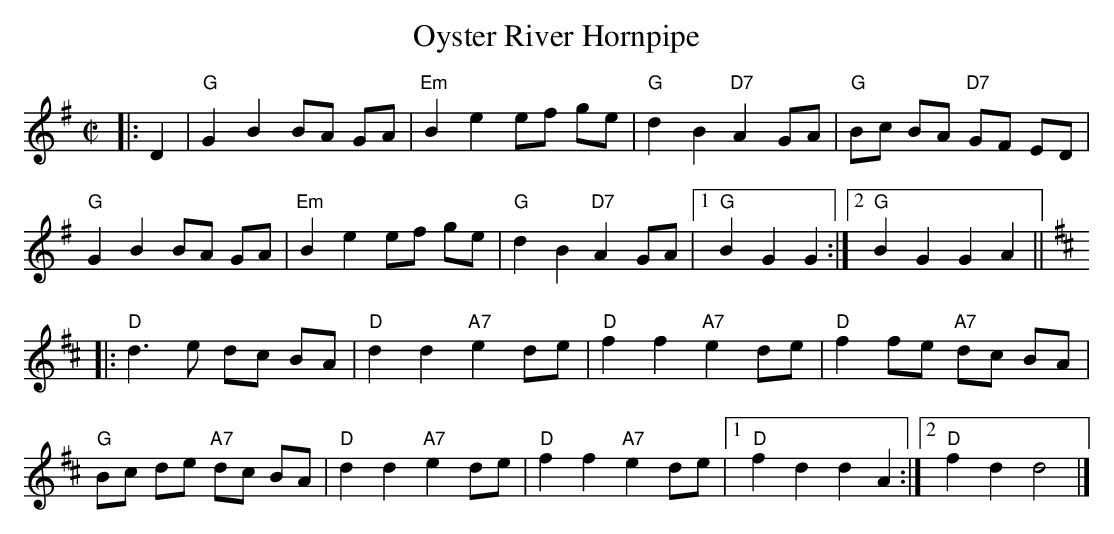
X:1
T:Oyster River Hornpipe
M:C|
L:1/8
K:G
|:D2 | "G" G2 B2 BA GA |"Em" B2 e2 ef ge |"G" d2 B2 "D7" A2 GA |"G" Bc BA "D7" GF ED |
"G" G2 B2 BA GA | "Em" B2 e2 ef ge | "G" d2 B2 "D7" A2 GA |1"G" B2 G2 G2 :|2"G" B2 G2 G2 A2 ||
K:D
|:"D" d3e dc BA |"D" d2 d2 "A7" e2 de |"D" f2 f2 "A7" e2 de |"D" f2 fe "A7" dc BA |
"G" Bc de "A7" dc BA |"D" d2 d2 "A7" e2 de |"D" f2 f2 "A7" e2 de |1"D" f2 d2 d2 A2 :|2 "D"f2 d2 d4|]
